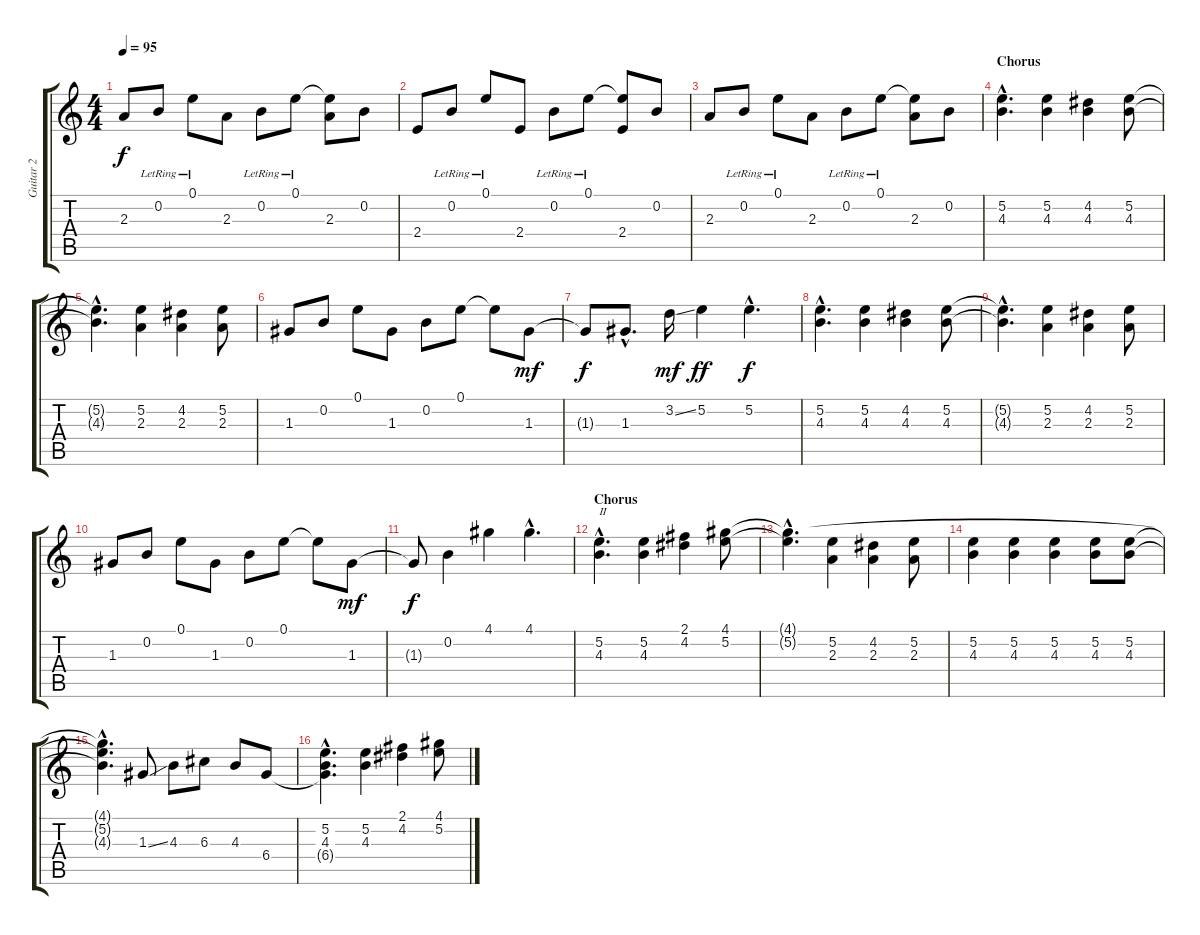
\track ("Guitar 2" "Guitar 2") {instrument electricguitarjazz}
\staff {score tabs}
\tuning (E4 B3 G3 D3 A2 E2) {hide}
\ts (4 4)
\tempo 95
\clef g2
\ks c
2.3.8{dy f volume 13 instrument overdrivenguitar} 0.2{lr}.8 0.1{lr}.8 2.3.8 0.2{lr}.8 0.1{lr}.8 (0.1{t} 2.3).8 0.2.8 |
2.4.8{volume 13 instrument overdrivenguitar} 0.2{lr}.8 0.1{lr}.8 2.4.8 0.2{lr}.8 0.1{lr}.8 (0.1{t} 2.4).8 0.2.8 |
2.3.8{volume 13 instrument overdrivenguitar} 0.2{lr}.8 0.1{lr}.8 2.3.8 0.2{lr}.8 0.1{lr}.8 (0.1{t} 2.3).8 0.2.8 |
\section ("" "Chorus")
(5.2{hac} 4.3{hac}).4{d volume 13 instrument overdrivenguitar} (5.2 4.3).4 (4.2 4.3).4 (5.2 4.3).8 |
(5.2{hac t} 4.3{hac t}).4{d volume 13 instrument overdrivenguitar} (5.2 2.3).4 (4.2 2.3).4 (5.2 2.3).8 |
1.3.8 0.2.8 0.1.8 1.3.8 0.2.8 0.1.8 0.1{t}.8 1.3.8{dy mf} |
1.3{t}.8{dy f} 1.3{hac}.8{d} 3.2{ss}.16{dy mf} 5.2.4{dy ff} 5.2{hac}.4{d dy f} |
(5.2{hac} 4.3{hac}).4{d volume 13 instrument overdrivenguitar} (5.2 4.3).4 (4.2 4.3).4 (5.2 4.3).8 |
(5.2{hac t} 4.3{hac t}).4{d volume 13 instrument overdrivenguitar} (5.2 2.3).4 (4.2 2.3).4 (5.2 2.3).8 |
1.3.8 0.2.8 0.1.8 1.3.8 0.2.8 0.1.8 0.1{t}.8 1.3.8{dy mf} |
1.3{t}.8{dy f} 0.2.4 4.1.4 4.1{hac}.4{d} |
\section ("" "Chorus")
(5.2{hac} 4.3{hac}).4{d txt "II" volume 13 instrument overdrivenguitar} (5.2 4.3).4 (2.1 4.2).4 (4.1 5.2).8 |
(4.1{hac t} 5.2{hac t}).4{d volume 13 instrument overdrivenguitar} (5.2 2.3).4 (4.2 2.3).4 (5.2 2.3).8 |
(5.2 4.3).4 (5.2 4.3).4 (5.2 4.3).4 (5.2 4.3).8 (5.2 4.3).8 |
(4.1{hac t} 5.2{hac t} 4.3{hac t}).4{d} 1.3{ss}.8 4.3.8 6.3.8 4.3.8 6.4.8 |
(5.2{hac} 4.3{hac} 6.4{hac t}).4{d volume 13 instrument overdrivenguitar} (5.2 4.3).4 (2.1 4.2).4 (4.1 5.2).8
